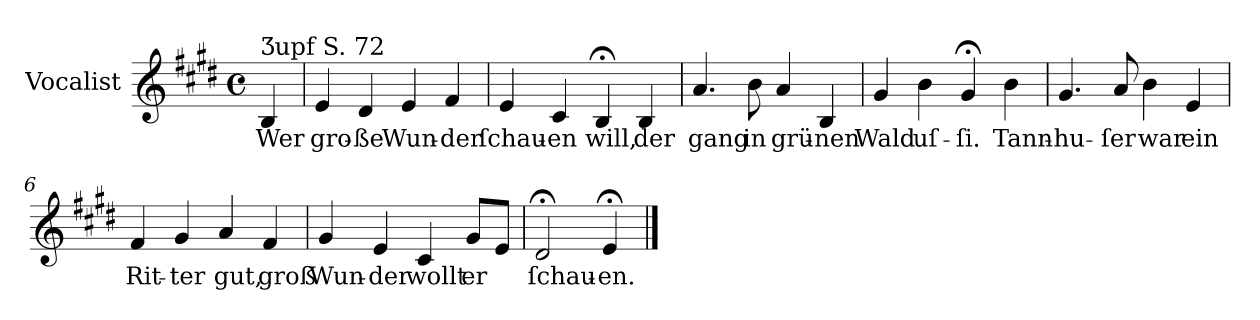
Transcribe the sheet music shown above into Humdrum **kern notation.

**kern	**text
*part1	*part1
*staff1	*staff1
*I"Vocalist	*
*k[f#c#g#d#]	*
*E:	*
*M4/4	*
*met(c)	*
=	=
!LO:TX:a:t=Ʒupf S. 72	!
4B	Wer
=1	=1
4e	gro-
4d#	-ße
4e	Wun-
4f#	-der
=2	=2
4e	ſchau-
4c#	-en
4B;<	will,
4B	der
=3	=3
4.a	gang
8b	in
4a	grü-
4B	-nen
=4	=4
4g#	Wald
4b	uſ-
4g#;<	-ſi.
4b	Tann-
=5	=5
4.g#	-hu-
8a	-ſer
4b	war
4e	ein
=6	=6
4f#	Rit-
4g#	-ter
4a	gut,
4f#	groß
=7	=7
4g#	Wun-
4e	-der
4c#	wollt
8g#L	er
8eJ	.
=8	=8
2d#;<	ſchau-
4e;<	-en.
==	==
*-	*-
